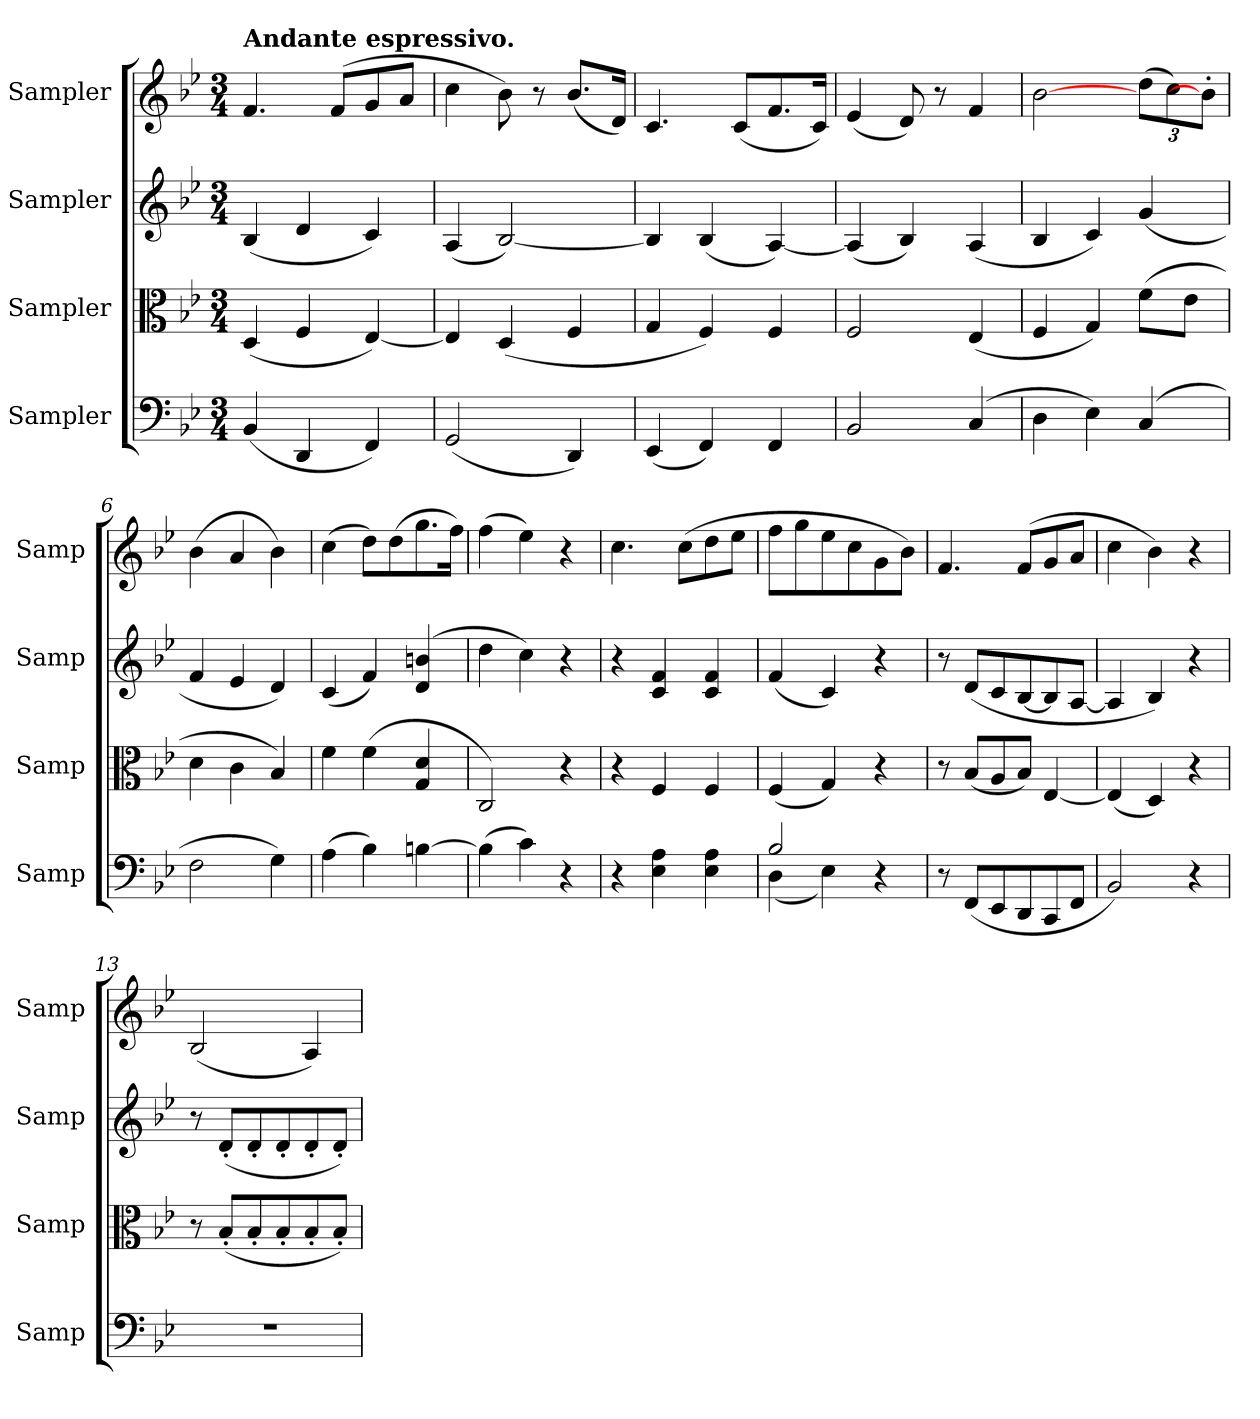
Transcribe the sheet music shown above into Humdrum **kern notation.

**kern	**kern	**kern	**kern
*part4	*part3	*part2	*part1
*staff4	*staff3	*staff2	*staff1
*I"Sampler	*I"Sampler	*I"Sampler	*I"Sampler
*I'Samp	*I'Samp	*I'Samp	*I'Samp
*clefF4	*clefC3	*clefG2	*clefG2
*k[b-e-]	*k[b-e-]	*k[b-e-]	*k[b-e-]
*M3/4	*M3/4	*M3/4	*M3/4
=1	=1	=1	=1
!	!	!	!LO:TX:a:B:t=Andante espressivo.
(4BB-/	(4D/	(4B-/	4.f/
4DD/	4F/	4d/	.
.	.	.	(8f/L
4FF/)	[4E-/)	4c/)	8g/
.	.	.	8a/J
=2	=2	=2	=2
(2GG/	4E-/]	(4A/	4cc\
.	(4D/	[2B-/)	8b-\)
.	.	.	8r
4DD/)	4F/	.	(8.b-/L
.	.	.	16d/Jk)
=3	=3	=3	=3
(4EE-/	4G/	4B-/]	4.c/
4FF/)	4F/)	(4B-/	.
.	.	.	(8c/L
4FF/	4F/	[4A/)	8.f/
.	.	.	16c/Jk)
=4	=4	=4	=4
2BB-/	2F/	(4A/]	(4e-/
.	.	4B-/)	8d/)
.	.	.	8r
(4C/	(4E-/	(4A/	4f/
=5	=5	=5	=5
4D\	4F/	4B-/	[2b-\
4E-\)	4G/)	4c/)	.
*	*	*	*Xbrackettup
(4C/	(8f\L	(4g/	(12dd\L
.	.	.	12cc\)
.	8e-\J	.	.
.	.	.	12b-'\J]
=6	=6	=6	=6
2F\	4d\	4f/	(4b-\
.	4c\	4e-/	4a/
4G\)	4B-/)	4d/)	4b-\)
=7	=7	=7	=7
(4A\	4f\	(4c/	(4cc\
4B-\)	(4f\	4f/)	8dd\L)
.	.	.	(8dd\
[4Bn\	4G/ 4d/	(4d/ 4bn/	8.gg\
.	.	.	16ff\Jk)
=8	=8	=8	=8
(4B\]	2C/)	4dd\	(4ff\
4c\)	.	4cc\)	4ee-\)
4r	4r	4r	4r
=9	=9	=9	=9
4r	4r	4r	4.cc\
4E-\ 4A\	4F/	4c/ 4f/	.
.	.	.	(8cc\L
4E-\ 4A\	4F/	4c/ 4f/	8dd\
.	.	.	8ee-\J
=10	=10	=10	=10
*^	*	*	*
2B-/	(4D\	(4F/	(4f/	8ff\L
.	.	.	.	8gg\
.	4E-\)	4G/)	4c/)	8ee-\
.	.	.	.	8cc\
4r	4ryy	4r	4r	8g\
.	.	.	.	8b-\J)
*v	*v	*	*	*
=11	=11	=11	=11
8r	8r	8r	4.f/
(8FF/L	(8B-/L	(8d/L	.
8EE-/	8A/	8c/	.
8DD/	8B-/J)	[8B-/	(8f/L
8CC/	[4E-/	8B-/]	8g/
8FF/J	.	[8A/J	8a/J
!!LO:LB:g=z
=12	=12	=12	=12
2BB-/)	(4E-/]	4A/]	4cc\
.	4D/)	4B-/)	4b-\)
4r	4r	4r	4r
=13	=13	=13	=13
2.r	8r	8r	(2B-/
.	(8B-'/L	(8d'/L	.
.	8B-'/	8d'/	.
.	8B-'/	8d'/	.
.	8B-'/	8d'/	4A/)
.	8B-'/J)	8d'/J)	.
=	=	=	=
*-	*-	*-	*-
